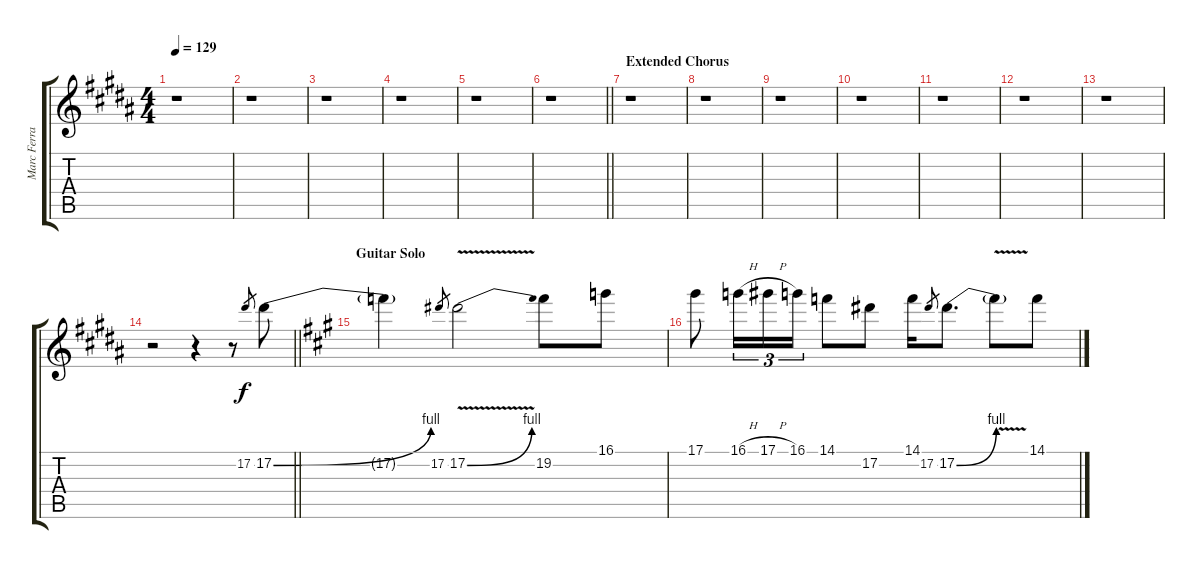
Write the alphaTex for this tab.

\track ("Marc Ferrari Solo" "Marc Ferra") {instrument overdrivenguitar}
\staff {score tabs}
\tuning (Eb4 Bb3 Gb3 Db3 Ab2 Eb2) {hide}
\ts (4 4)
\tempo 129
\clef g2
\ks b
r.1{dy f} |
r.1 |
r.1 |
r.1 |
r.1 |
\barLineRight lightlight
r.1 |
\section ("" "Extended Chorus")
r.1 |
r.1 |
r.1 |
r.1 |
r.1 |
r.1 |
r.1 |
\barLineRight lightlight
r.2 r.4 r.8 17.2.8{gr} 17.2{be (bend 0 0 60 4)}.8 |
\section ("" "Guitar Solo")
\ks a
17.2{t}.4 17.2.8{gr} 17.2{be (bend 0 0 60 4) v}.2 19.2.8 16.1.8 |
17.1.8 16.1{h}.16{tu (3 2)} 17.1{h}.16{tu (3 2)} 16.1.16{tu (3 2)} 14.1.8 17.2.8 14.1.16 17.2.8{gr} 17.2{be (bend 0 0 60 4)}.8{d} 17.2{v t}.8 14.1.8
